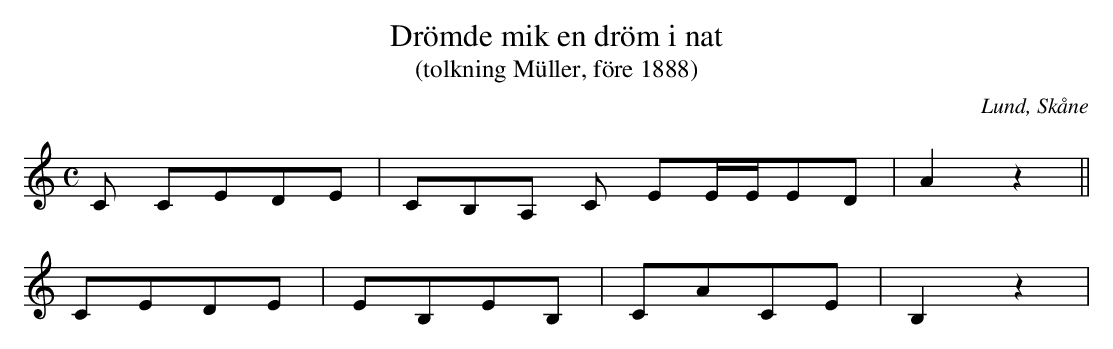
X:1
T:Drömde mik en dröm i nat
T:(tolkning Müller, före 1888)
O:Lund, Skåne
M:C
L:1/8
K:C
C CEDE | CB,A, C EE/E/ED | A2 z2 ||
CEDE | EB,EB, | CACE | B,2 z2 |
